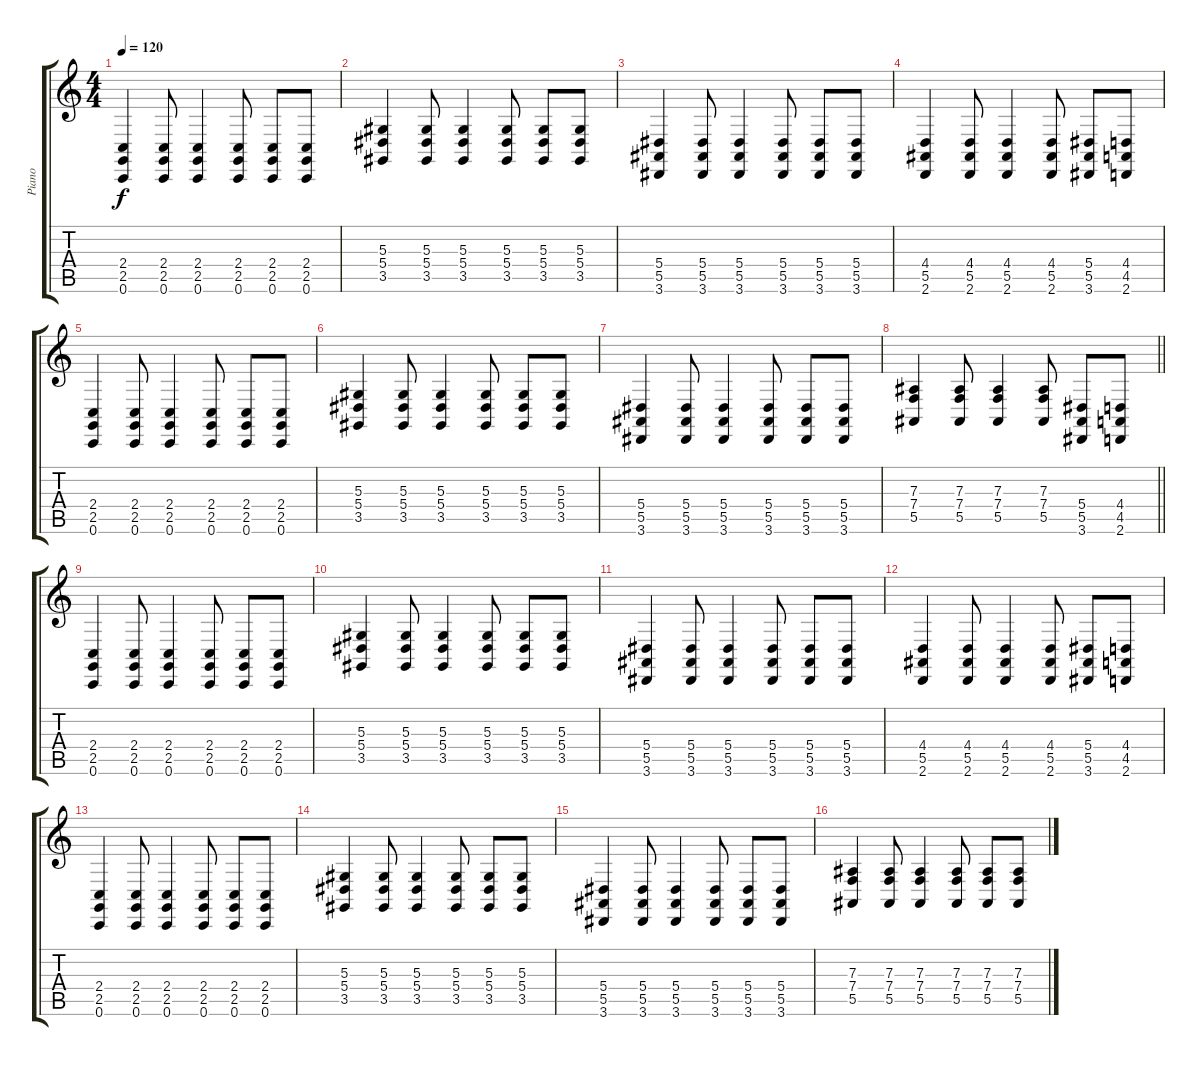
\track ("Piano" "Piano") {instrument brightacousticpiano}
\staff {score tabs}
\tuning (C4 G3 Eb3 Bb2 F2 C2) {hide}
\ts (4 4)
\tempo 120
\clef g2
\ks c
(2.4 2.5 0.6).4{dy f} (2.4 2.5 0.6).8 (2.4 2.5 0.6).4 (2.4 2.5 0.6).8 (2.4 2.5 0.6).8 (2.4 2.5 0.6).8 |
(5.3 5.4 3.5).4 (5.3 5.4 3.5).8 (5.3 5.4 3.5).4 (5.3 5.4 3.5).8 (5.3 5.4 3.5).8 (5.3 5.4 3.5).8 |
(5.4 5.5 3.6).4 (5.4 5.5 3.6).8 (5.4 5.5 3.6).4 (5.4 5.5 3.6).8 (5.4 5.5 3.6).8 (5.4 5.5 3.6).8 |
(4.4 5.5 2.6).4 (4.4 5.5 2.6).8 (4.4 5.5 2.6).4 (4.4 5.5 2.6).8 (5.4 5.5 3.6).8 (4.4 4.5 2.6).8 |
(2.4 2.5 0.6).4 (2.4 2.5 0.6).8 (2.4 2.5 0.6).4 (2.4 2.5 0.6).8 (2.4 2.5 0.6).8 (2.4 2.5 0.6).8 |
(5.3 5.4 3.5).4 (5.3 5.4 3.5).8 (5.3 5.4 3.5).4 (5.3 5.4 3.5).8 (5.3 5.4 3.5).8 (5.3 5.4 3.5).8 |
(5.4 5.5 3.6).4 (5.4 5.5 3.6).8 (5.4 5.5 3.6).4 (5.4 5.5 3.6).8 (5.4 5.5 3.6).8 (5.4 5.5 3.6).8 |
\barLineRight lightlight
(7.3 7.4 5.5).4 (7.3 7.4 5.5).8 (7.3 7.4 5.5).4 (7.3 7.4 5.5).8 (5.4 5.5 3.6).8 (4.4 4.5 2.6).8 |
(2.4 2.5 0.6).4 (2.4 2.5 0.6).8 (2.4 2.5 0.6).4 (2.4 2.5 0.6).8 (2.4 2.5 0.6).8 (2.4 2.5 0.6).8 |
(5.3 5.4 3.5).4 (5.3 5.4 3.5).8 (5.3 5.4 3.5).4 (5.3 5.4 3.5).8 (5.3 5.4 3.5).8 (5.3 5.4 3.5).8 |
(5.4 5.5 3.6).4 (5.4 5.5 3.6).8 (5.4 5.5 3.6).4 (5.4 5.5 3.6).8 (5.4 5.5 3.6).8 (5.4 5.5 3.6).8 |
(4.4 5.5 2.6).4 (4.4 5.5 2.6).8 (4.4 5.5 2.6).4 (4.4 5.5 2.6).8 (5.4 5.5 3.6).8 (4.4 4.5 2.6).8 |
(2.4 2.5 0.6).4 (2.4 2.5 0.6).8 (2.4 2.5 0.6).4 (2.4 2.5 0.6).8 (2.4 2.5 0.6).8 (2.4 2.5 0.6).8 |
(5.3 5.4 3.5).4 (5.3 5.4 3.5).8 (5.3 5.4 3.5).4 (5.3 5.4 3.5).8 (5.3 5.4 3.5).8 (5.3 5.4 3.5).8 |
(5.4 5.5 3.6).4 (5.4 5.5 3.6).8 (5.4 5.5 3.6).4 (5.4 5.5 3.6).8 (5.4 5.5 3.6).8 (5.4 5.5 3.6).8 |
(7.3 7.4 5.5).4 (7.3 7.4 5.5).8 (7.3 7.4 5.5).4 (7.3 7.4 5.5).8 (7.3 7.4 5.5).8 (7.3 7.4 5.5).8
